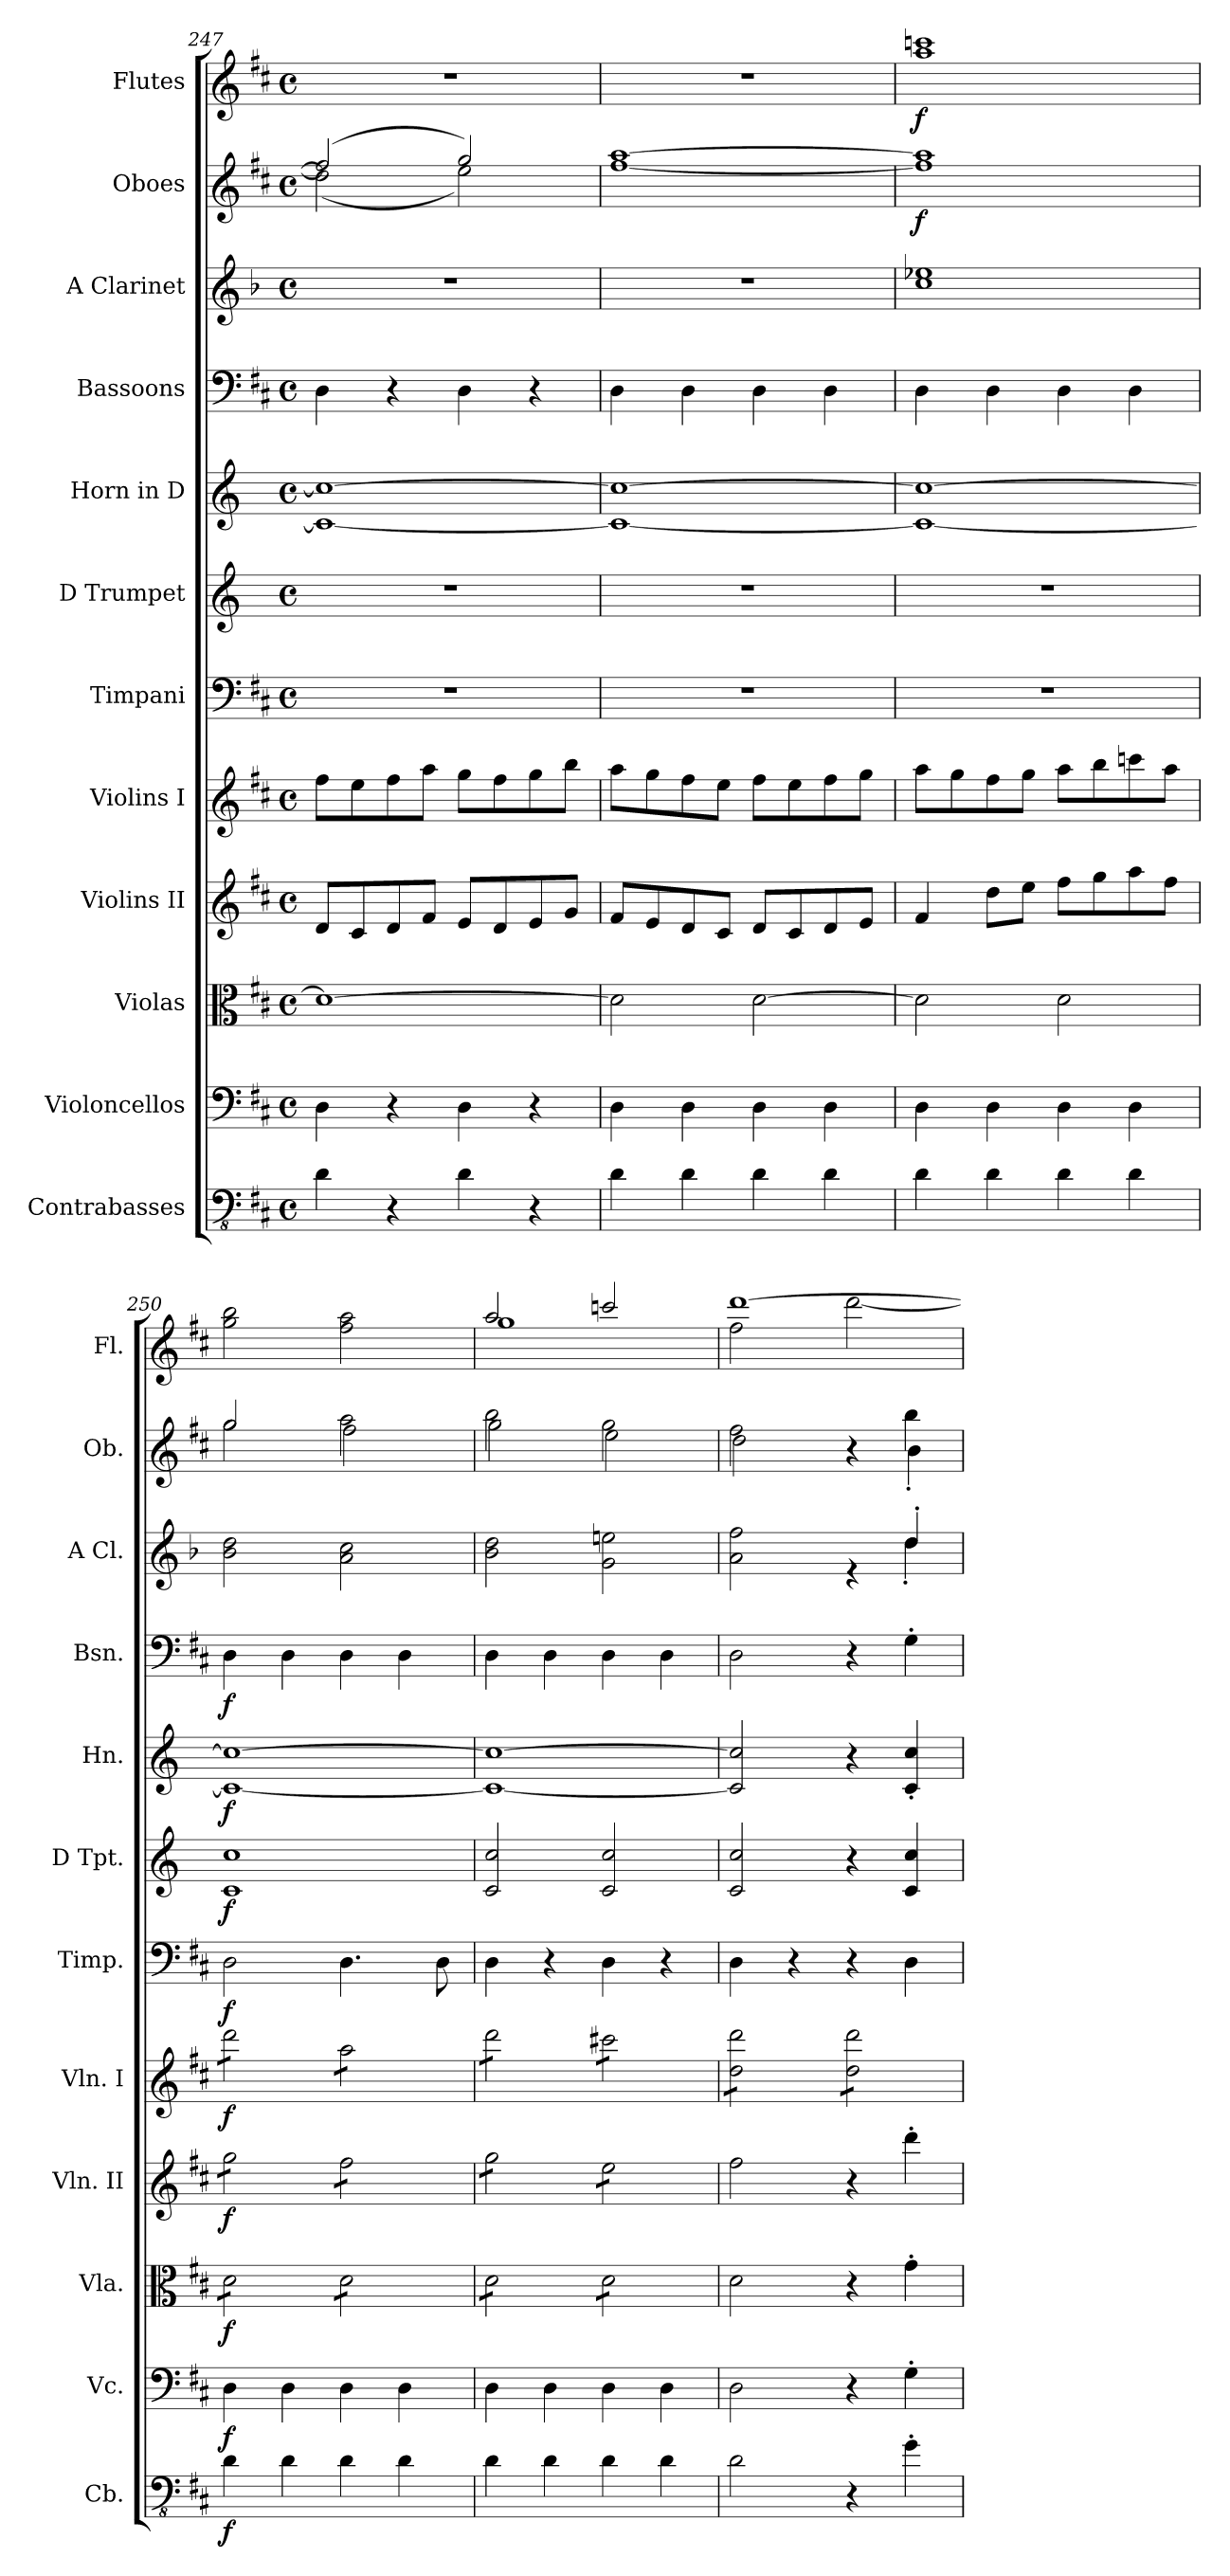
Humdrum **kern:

**kern	**dynam	**kern	**dynam	**kern	**dynam	**kern	**dynam	**kern	**dynam	**kern	**dynam	**kern	**dynam	**kern	**dynam	**kern	**dynam	**kern	**kern	**dynam	**kern	**dynam
*part12	*part12	*part11	*part11	*part10	*part10	*part9	*part9	*part8	*part8	*part7	*part7	*part6	*part6	*part5	*part5	*part4	*part4	*part3	*part2	*part2	*part1	*part1
*staff12	*staff12	*staff11	*staff11	*staff10	*staff10	*staff9	*staff9	*staff8	*staff8	*staff7	*staff7	*staff6	*staff6	*staff5	*staff5	*staff4	*staff4	*staff3	*staff2	*staff2	*staff1	*staff1
*I"Contrabasses	*	*I"Violoncellos	*	*I"Violas	*	*I"Violins II	*	*I"Violins I	*	*I"Timpani	*	*I"D Trumpet	*	*I"Horn in D	*	*I"Bassoons	*	*I"A Clarinet	*I"Oboes	*	*I"Flutes	*
*I'Cb.	*	*I'Vc.	*	*I'Vla.	*	*I'Vln. II	*	*I'Vln. I	*	*I'Timp.	*	*I'D Tpt.	*	*I'Hn.	*	*I'Bsn.	*	*I'A Cl.	*I'Ob.	*	*I'Fl.	*
*clefFv4	*	*clefF4	*	*clefC3	*	*clefG2	*	*clefG2	*	*clefF4	*	*clefG2	*	*clefG2	*	*clefF4	*	*clefG2	*clefG2	*	*clefG2	*
*ITrd7c12	*	*	*	*	*	*	*	*	*	*	*	*ITrd-1c-2	*	*ITrd6c10	*	*	*	*ITrd2c3	*	*	*	*
*k[f#c#]	*	*k[f#c#]	*	*k[f#c#]	*	*k[f#c#]	*	*k[f#c#]	*	*k[f#c#]	*	*k[f#c#]	*	*k[f#c#]	*	*k[f#c#]	*	*k[f#c#]	*k[f#c#]	*	*k[f#c#]	*
*M4/4	*	*M4/4	*	*M4/4	*	*M4/4	*	*M4/4	*	*M4/4	*	*M4/4	*	*M4/4	*	*M4/4	*	*M4/4	*M4/4	*	*M4/4	*
*met(c)	*	*met(c)	*	*met(c)	*	*met(c)	*	*met(c)	*	*met(c)	*	*met(c)	*	*met(c)	*	*met(c)	*	*met(c)	*met(c)	*	*met(c)	*
=247	=247	=247	=247	=247	=247	=247	=247	=247	=247	=247	=247	=247	=247	=247	=247	=247	=247	=247	=247	=247	=247	=247
*	*	*	*	*	*	*	*	*	*	*	*	*	*	*	*	*	*	*	*^	*	*	*
4DD\	.	4D\	.	1d_	.	8d/L	.	8ff#\L	.	1r	.	1r	.	1D_ 1d_	.	4D\	.	1r	(>2ff#/]	(<2dd\]	.	1r	.
.	.	.	.	.	.	8c#/	.	8ee\	.	.	.	.	.	.	.	.	.	.	.	.	.	.	.
4r	.	4r	.	.	.	8d/	.	8ff#\	.	.	.	.	.	.	.	4r	.	.	.	.	.	.	.
.	.	.	.	.	.	8f#/J	.	8aa\J	.	.	.	.	.	.	.	.	.	.	.	.	.	.	.
4DD\	.	4D\	.	.	.	8e/L	.	8gg\L	.	.	.	.	.	.	.	4D\	.	.	2gg/)	2ee\)	.	.	.
.	.	.	.	.	.	8d/	.	8ff#\	.	.	.	.	.	.	.	.	.	.	.	.	.	.	.
4r	.	4r	.	.	.	8e/	.	8gg\	.	.	.	.	.	.	.	4r	.	.	.	.	.	.	.
.	.	.	.	.	.	8g/J	.	8bb\J	.	.	.	.	.	.	.	.	.	.	.	.	.	.	.
=248	=248	=248	=248	=248	=248	=248	=248	=248	=248	=248	=248	=248	=248	=248	=248	=248	=248	=248	=248	=248	=248	=248	=248
4DD\	.	4D\	.	2d\]	.	8f#/L	.	8aa\L	.	1r	.	1r	.	1D_ 1d_	.	4D\	.	1r	[1aa	[1ff#	.	1r	.
.	.	.	.	.	.	8e/	.	8gg\	.	.	.	.	.	.	.	.	.	.	.	.	.	.	.
4DD\	.	4D\	.	.	.	8d/	.	8ff#\	.	.	.	.	.	.	.	4D\	.	.	.	.	.	.	.
.	.	.	.	.	.	8c#/J	.	8ee\J	.	.	.	.	.	.	.	.	.	.	.	.	.	.	.
4DD\	.	4D\	.	[2d\	.	8d/L	.	8ff#\L	.	.	.	.	.	.	.	4D\	.	.	.	.	.	.	.
.	.	.	.	.	.	8c#/	.	8ee\	.	.	.	.	.	.	.	.	.	.	.	.	.	.	.
4DD\	.	4D\	.	.	.	8d/	.	8ff#\	.	.	.	.	.	.	.	4D\	.	.	.	.	.	.	.
.	.	.	.	.	.	8e/J	.	8gg\J	.	.	.	.	.	.	.	.	.	.	.	.	.	.	.
=249	=249	=249	=249	=249	=249	=249	=249	=249	=249	=249	=249	=249	=249	=249	=249	=249	=249	=249	=249	=249	=249	=249	=249
!	!	!	!	!	!	!	!	!	!	!	!	!	!	!	!	!	!	!	!	!	!LO:DY:b	!	!LO:DY:b
4DD\	.	4D\	.	2d\]	.	4f#/	.	8aa\L	.	1r	.	1r	.	1D_ 1d_	.	4D\	.	1a 1ccn	1aa]	1ff#]	f	1aa 1cccn	f
.	.	.	.	.	.	.	.	8gg\	.	.	.	.	.	.	.	.	.	.	.	.	.	.	.
4DD\	.	4D\	.	.	.	8dd\L	.	8ff#\	.	.	.	.	.	.	.	4D\	.	.	.	.	.	.	.
.	.	.	.	.	.	8ee\J	.	8gg\J	.	.	.	.	.	.	.	.	.	.	.	.	.	.	.
4DD\	.	4D\	.	2d\	.	8ff#\L	.	8aa\L	.	.	.	.	.	.	.	4D\	.	.	.	.	.	.	.
.	.	.	.	.	.	8gg\	.	8bb\	.	.	.	.	.	.	.	.	.	.	.	.	.	.	.
4DD\	.	4D\	.	.	.	8aa\	.	8cccn\	.	.	.	.	.	.	.	4D\	.	.	.	.	.	.	.
.	.	.	.	.	.	8ff#\J	.	8aa\J	.	.	.	.	.	.	.	.	.	.	.	.	.	.	.
!!LO:PB:g=z
=250	=250	=250	=250	=250	=250	=250	=250	=250	=250	=250	=250	=250	=250	=250	=250	=250	=250	=250	=250	=250	=250	=250	=250
!	!LO:DY:b	!	!LO:DY:b	!	!LO:DY:b	!	!LO:DY:b	!	!LO:DY:b	!	!LO:DY:b	!	!LO:DY:b	!	!LO:DY:b	!	!LO:DY:b	!	!	!	!	!	!
*	*	*	*	*tremolo	*	*	*	*	*	*	*	*	*	*	*	*	*	*	*	*	*	*	*
*	*	*	*	*	*	*tremolo	*	*	*	*	*	*	*	*	*	*	*	*	*	*	*	*	*
*	*	*	*	*	*	*	*	*tremolo	*	*	*	*	*	*	*	*	*	*	*	*	*	*	*
4DD\	f	4D\	f	8d\L	f	8gg\L	f	8ddd\L	f	2D\	f	1d 1dd	f	1D_ 1d_	f	4D\	f	2g\ 2b\	2gg/	2gg\	.	2gg\ 2bb\	.
.	.	.	.	8d\	.	8gg\	.	8ddd\	.	.	.	.	.	.	.	.	.	.	.	.	.	.	.
4DD\	.	4D\	.	8d\	.	8gg\	.	8ddd\	.	.	.	.	.	.	.	4D\	.	.	.	.	.	.	.
.	.	.	.	8d\J	.	8gg\J	.	8ddd\J	.	.	.	.	.	.	.	.	.	.	.	.	.	.	.
4DD\	.	4D\	.	8d\L	.	8ff#\L	.	8aa\L	.	4.D\	.	.	.	.	.	4D\	.	2f#\ 2a\	2aa\	2ff#\	.	2ff#\ 2aa\	.
.	.	.	.	8d\	.	8ff#\	.	8aa\	.	.	.	.	.	.	.	.	.	.	.	.	.	.	.
4DD\	.	4D\	.	8d\	.	8ff#\	.	8aa\	.	.	.	.	.	.	.	4D\	.	.	.	.	.	.	.
.	.	.	.	8d\J	.	8ff#\J	.	8aa\J	.	8D\	.	.	.	.	.	.	.	.	.	.	.	.	.
=251	=251	=251	=251	=251	=251	=251	=251	=251	=251	=251	=251	=251	=251	=251	=251	=251	=251	=251	=251	=251	=251	=251	=251
*	*	*	*	*	*	*	*	*	*	*	*	*	*	*	*	*	*	*	*	*	*	*^	*
4DD\	.	4D\	.	8d\L	.	8gg\L	.	8ddd\L	.	4D\	.	2d/ 2dd/	.	1D_ 1d_	.	4D\	.	2g\ 2b\	2bb\	2gg\	.	2aa/	1gg	.
.	.	.	.	8d\	.	8gg\	.	8ddd\	.	.	.	.	.	.	.	.	.	.	.	.	.	.	.	.
4DD\	.	4D\	.	8d\	.	8gg\	.	8ddd\	.	4r	.	.	.	.	.	4D\	.	.	.	.	.	.	.	.
.	.	.	.	8d\J	.	8gg\J	.	8ddd\J	.	.	.	.	.	.	.	.	.	.	.	.	.	.	.	.
4DD\	.	4D\	.	8d\L	.	8ee\L	.	8ccc#X\L	.	4D\	.	2d/ 2dd/	.	.	.	4D\	.	2e\ 2cc#X\	2gg\	2ee\	.	2cccn/	.	.
.	.	.	.	8d\	.	8ee\	.	8ccc#X\	.	.	.	.	.	.	.	.	.	.	.	.	.	.	.	.
4DD\	.	4D\	.	8d\	.	8ee\	.	8ccc#X\	.	4r	.	.	.	.	.	4D\	.	.	.	.	.	.	.	.
.	.	.	.	8d\J	.	8ee\J	.	8ccc#X\J	.	.	.	.	.	.	.	.	.	.	.	.	.	.	.	.
*	*	*	*	*	*	*Xtremolo	*	*	*	*	*	*	*	*	*	*	*	*	*	*	*	*	*	*
*	*	*	*	*Xtremolo	*	*	*	*	*	*	*	*	*	*	*	*	*	*	*	*	*	*	*	*
=252	=252	=252	=252	=252	=252	=252	=252	=252	=252	=252	=252	=252	=252	=252	=252	=252	=252	=252	=252	=252	=252	=252	=252	=252
*	*	*	*	*	*	*	*	*	*	*	*	*	*	*	*	*	*	*^	*	*	*	*	*	*
2DD\	.	2D\	.	2d\	.	2ff#\	.	8dd\ 8ddd\L	.	4D\	.	2d/ 2dd/	.	2D/] 2d/]	.	2D\	.	2f#\ 2dd\	2.ryy	2ff#\	2dd\	.	[1ddd	2ff#\	.
.	.	.	.	.	.	.	.	8dd\ 8ddd\	.	.	.	.	.	.	.	.	.	.	.	.	.	.	.	.	.
.	.	.	.	.	.	.	.	8dd\ 8ddd\	.	4r	.	.	.	.	.	.	.	.	.	.	.	.	.	.	.
.	.	.	.	.	.	.	.	8dd\ 8ddd\J	.	.	.	.	.	.	.	.	.	.	.	.	.	.	.	.	.
4r	.	4r	.	4r	.	4r	.	8dd\ 8ddd\L	.	4r	.	4r	.	4r	.	4r	.	4re	.	4r	4rffyy	.	.	[2ddd\	.
.	.	.	.	.	.	.	.	8dd\ 8ddd\	.	.	.	.	.	.	.	.	.	.	.	.	.	.	.	.	.
4GG'\	.	4G'\	.	4g'\	.	4ddd'\	.	8dd\ 8ddd\	.	4D\	.	4d/ 4dd/	.	4D/' 4d/'	.	4G'\	.	4b'/	4b'\	4bb\	4b'\	.	.	.	.
.	.	.	.	.	.	.	.	8dd\ 8ddd\J	.	.	.	.	.	.	.	.	.	.	.	.	.	.	.	.	.
*	*	*	*	*	*	*	*	*Xtremolo	*	*	*	*	*	*	*	*	*	*	*	*	*	*	*	*	*
*	*	*	*	*	*	*	*	*	*	*	*	*	*	*	*	*	*	*v	*v	*	*	*	*v	*v	*
*	*	*	*	*	*	*	*	*	*	*	*	*	*	*	*	*	*	*	*v	*v	*	*	*
=	=	=	=	=	=	=	=	=	=	=	=	=	=	=	=	=	=	=	=	=	=	=
*-	*-	*-	*-	*-	*-	*-	*-	*-	*-	*-	*-	*-	*-	*-	*-	*-	*-	*-	*-	*-	*-	*-
